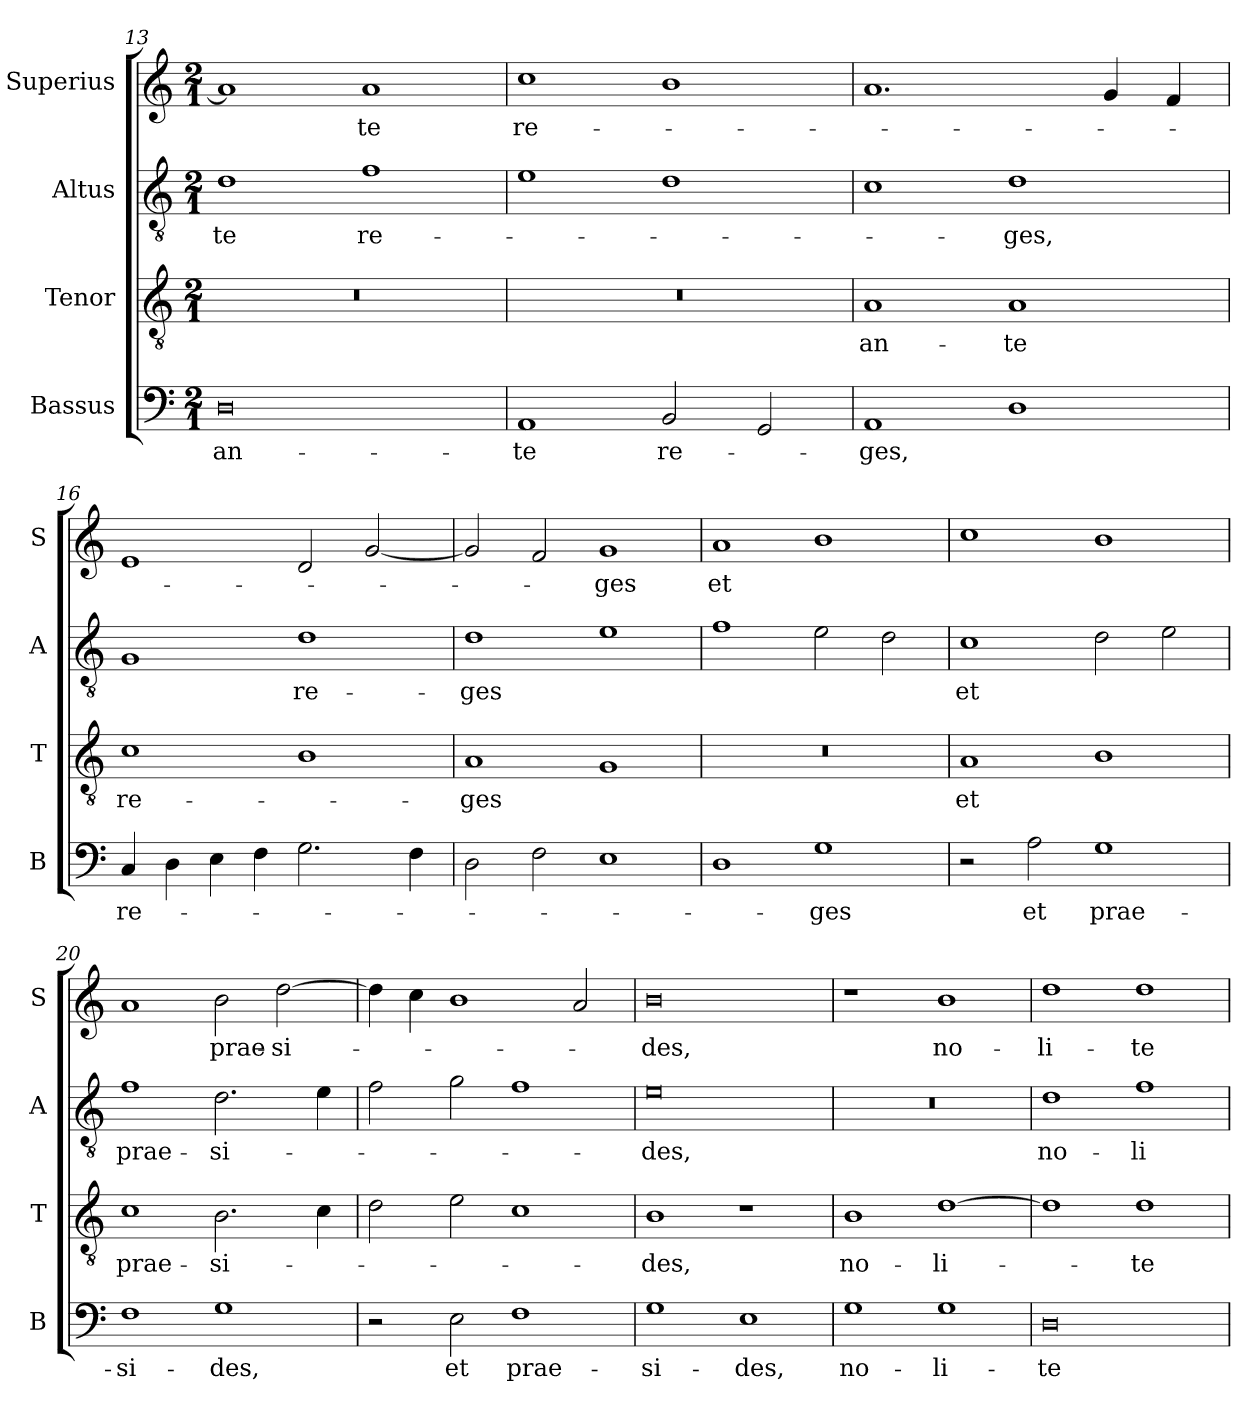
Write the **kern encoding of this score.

**kern	**text	**kern	**text	**kern	**text	**kern	**text
*part4	*part4	*part3	*part3	*part2	*part2	*part1	*part1
*staff4	*staff4	*staff3	*staff3	*staff2	*staff2	*staff1	*staff1
*I"Bassus	*	*I"Tenor	*	*I"Altus	*	*I"Superius	*
*I'B	*	*I'T	*	*I'A	*	*I'S	*
*clefF4	*	*clefGv2	*	*clefGv2	*	*clefG2	*
*k[]	*	*k[]	*	*k[]	*	*k[]	*
*M2/1	*	*M2/1	*	*M2/1	*	*M2/1	*
=13	=13	=13	=13	=13	=13	=13	=13
0D	an-	0r	.	1d	-te	1a]	.
.	.	.	.	1f	re-	1a	-te
=14	=14	=14	=14	=14	=14	=14	=14
1AA	-te	0r	.	1e	.	1cc	re-
2BB	re-	.	.	1d	.	1b	.
2GG	.	.	.	.	.	.	.
=15	=15	=15	=15	=15	=15	=15	=15
1AA	-ges,	1A	an-	1c	.	1.a	.
1D	.	1A	-te	1d	-ges,	.	.
.	.	.	.	.	.	4g	.
.	.	.	.	.	.	4f	.
=16	=16	=16	=16	=16	=16	=16	=16
4C	re-	1c	re-	1G	.	1e	.
4D	.	.	.	.	.	.	.
4E	.	.	.	.	.	.	.
4F	.	.	.	.	.	.	.
2.G	.	1B	.	1d	re-	2d	.
.	.	.	.	.	.	[2g	.
4F	.	.	.	.	.	.	.
=17	=17	=17	=17	=17	=17	=17	=17
2D	.	1A	-ges	1d	-ges	2g]	.
2F	.	.	.	.	.	2f	.
1E	.	1G	.	1e	.	1g	-ges
=18	=18	=18	=18	=18	=18	=18	=18
1D	.	0r	.	1f	.	1a	et
1G	-ges	.	.	2e	.	1b	.
.	.	.	.	2d	.	.	.
=19	=19	=19	=19	=19	=19	=19	=19
2r	.	1A	et	1c	et	1cc	.
2A	et	.	.	.	.	.	.
1G	prae-	1B	.	2d	.	1b	.
.	.	.	.	2e	.	.	.
=20	=20	=20	=20	=20	=20	=20	=20
1F	-si-	1c	prae-	1f	prae-	1a	.
1G	-des,	2.B	-si-	2.d	-si-	2b	prae-
.	.	.	.	.	.	[2dd	-si-
.	.	4c	.	4e	.	.	.
=21	=21	=21	=21	=21	=21	=21	=21
2r	.	2d	.	2f	.	4dd]	.
.	.	.	.	.	.	4cc	.
2E	et	2e	.	2g	.	1b	.
1F	prae-	1c	.	1f	.	.	.
.	.	.	.	.	.	2a	.
=22	=22	=22	=22	=22	=22	=22	=22
1G	-si-	1B	-des,	0e	-des,	0b	-des,
1E	-des,	1r	.	.	.	.	.
=23	=23	=23	=23	=23	=23	=23	=23
1G	no-	1B	no-	0r	.	1r	.
1G	-li-	[1d	-li-	.	.	1b	no-
=24	=24	=24	=24	=24	=24	=24	=24
0D	-te	1d]	.	1d	no-	1dd	-li-
.	.	1d	-te	1f	-li-	1dd	-te
=	=	=	=	=	=	=	=
*-	*-	*-	*-	*-	*-	*-	*-
